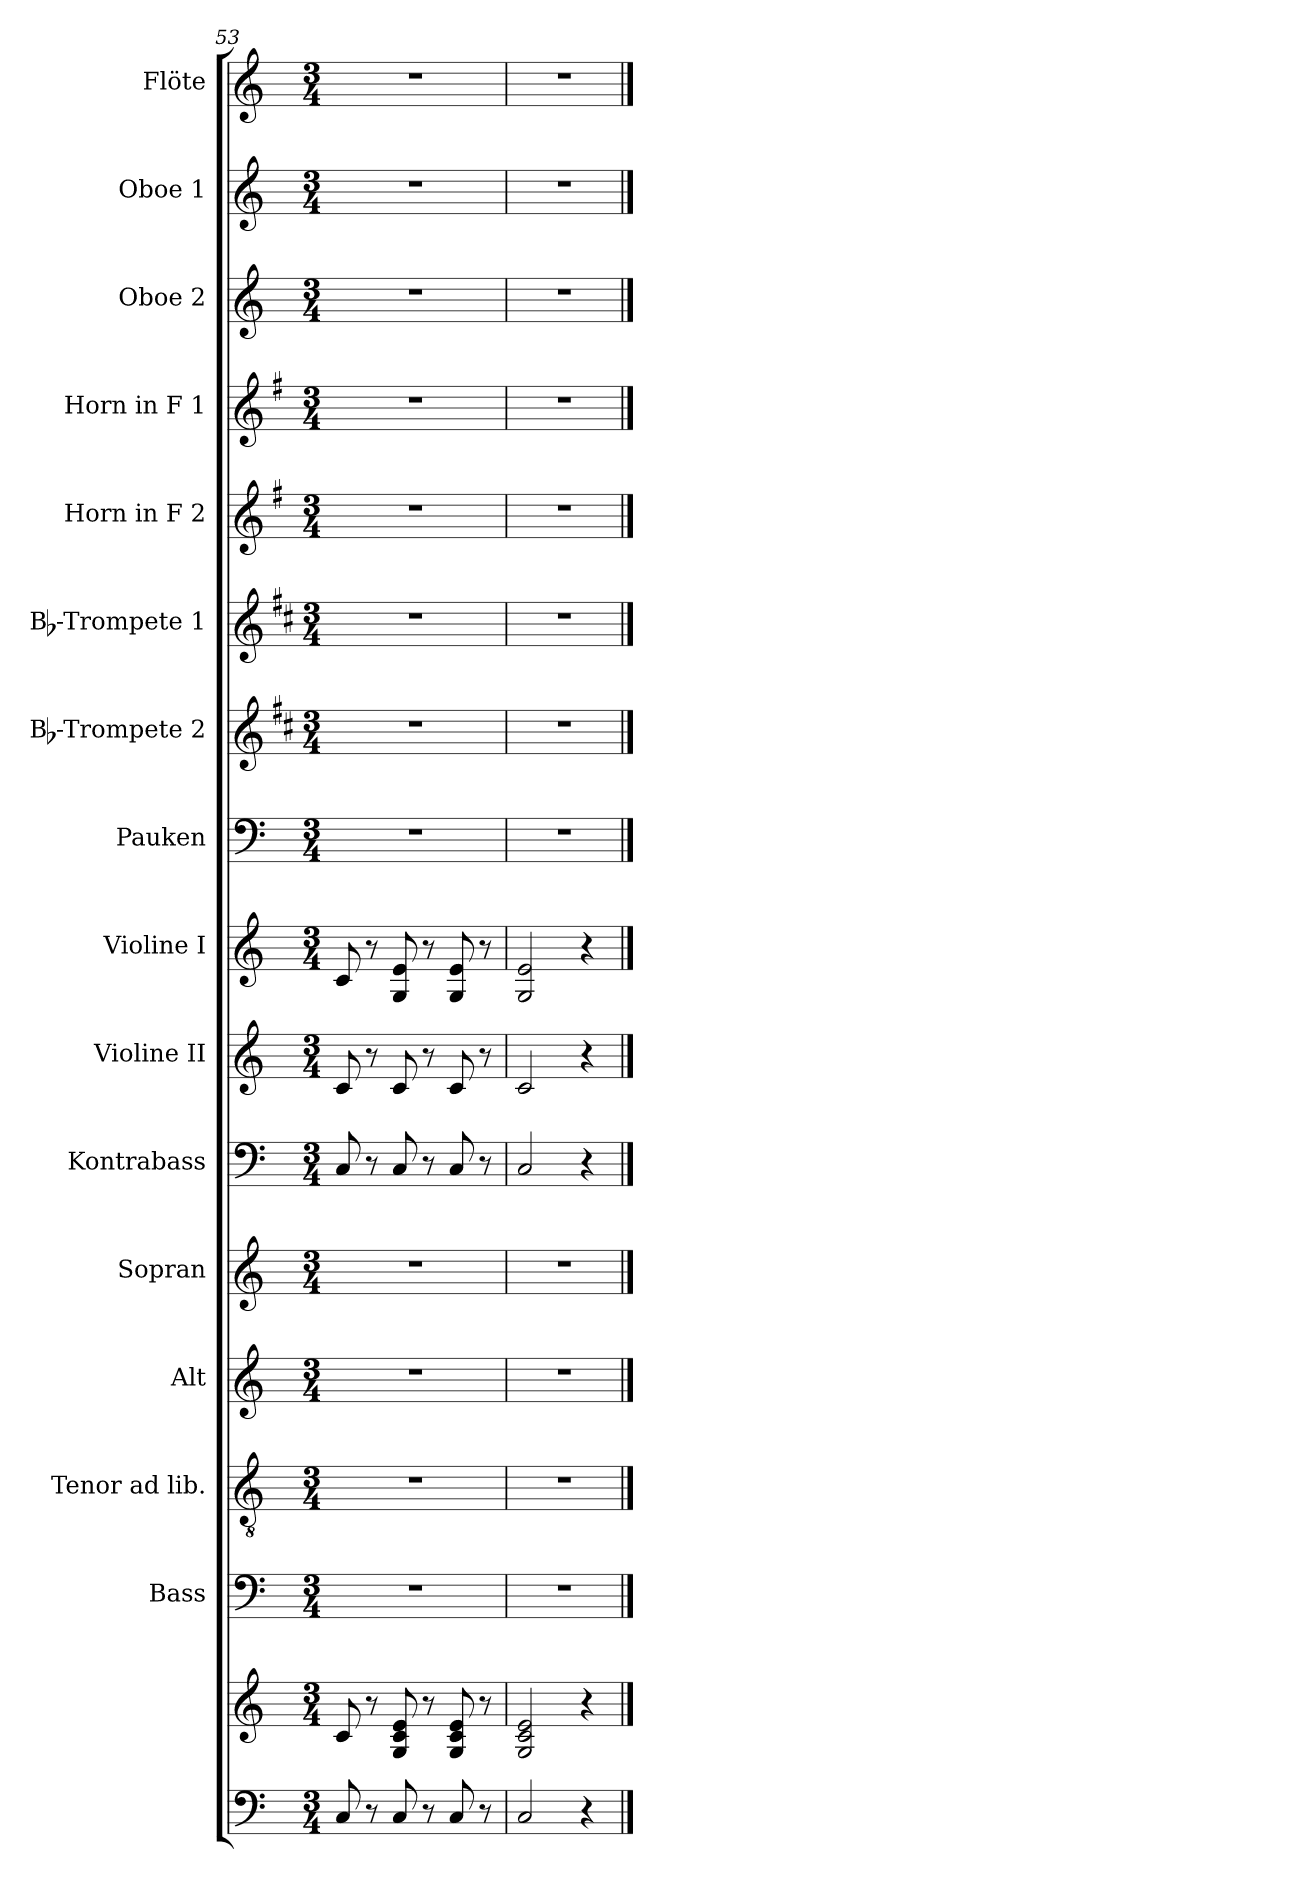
**kern	**kern	**kern	**kern	**kern	**kern	**kern	**kern	**kern	**kern	**kern	**kern	**kern	**kern	**kern	**kern	**kern
*part16	*part16	*part15	*part14	*part13	*part12	*part11	*part10	*part9	*part8	*part7	*part6	*part5	*part4	*part3	*part2	*part1
*staff17	*staff16	*staff15	*staff14	*staff13	*staff12	*staff11	*staff10	*staff9	*staff8	*staff7	*staff6	*staff5	*staff4	*staff3	*staff2	*staff1
*	*	*I"Bass	*I"Tenor ad lib.	*I"Alt	*I"Sopran	*I"Kontrabass	*I"Violine II	*I"Violine I	*I"Pauken	*I"Bb-Trompete 2	*I"Bb-Trompete 1	*I"Horn in F 2	*I"Horn in F 1	*I"Oboe 2	*I"Oboe 1	*I"Flöte
*	*	*I'B.	*I'T.	*I'A.	*I'S.	*I'Kb.	*I'Vl. II	*I'Vl. I	*I'Pk.	*I'Bb Trp. 2	*I'Bb Trp. 1	*	*	*I'Ob. 2	*I'Ob. 1	*I'Fl.
*clefF4	*clefG2	*clefF4	*clefGv2	*clefG2	*clefG2	*clefF4	*clefG2	*clefG2	*clefF4	*clefG2	*clefG2	*clefG2	*clefG2	*clefG2	*clefG2	*clefG2
*	*	*	*	*	*	*ITrd7c12	*	*	*	*ITrd1c2	*ITrd1c2	*ITrd4c7	*ITrd4c7	*	*	*
*k[]	*k[]	*k[]	*k[]	*k[]	*k[]	*k[]	*k[]	*k[]	*k[]	*k[]	*k[]	*k[]	*k[]	*k[]	*k[]	*k[]
*C:	*C:	*C:	*C:	*C:	*C:	*C:	*C:	*C:	*C:	*C:	*C:	*C:	*C:	*C:	*C:	*C:
*M3/4	*M3/4	*M3/4	*M3/4	*M3/4	*M3/4	*M3/4	*M3/4	*M3/4	*M3/4	*M3/4	*M3/4	*M3/4	*M3/4	*M3/4	*M3/4	*M3/4
=53	=53	=53	=53	=53	=53	=53	=53	=53	=53	=53	=53	=53	=53	=53	=53	=53
8C/	8c/	2.r	2.r	2.r	2.r	8CC/	8c/	8c/	2.r	2.r	2.r	2.r	2.r	2.r	2.r	2.r
8r	8r	.	.	.	.	8r	8r	8r	.	.	.	.	.	.	.	.
8C/	8G/ 8c/ 8e/	.	.	.	.	8CC/	8c/	8G/ 8e/	.	.	.	.	.	.	.	.
8r	8r	.	.	.	.	8r	8r	8r	.	.	.	.	.	.	.	.
8C/	8G/ 8c/ 8e/	.	.	.	.	8CC/	8c/	8G/ 8e/	.	.	.	.	.	.	.	.
8r	8r	.	.	.	.	8r	8r	8r	.	.	.	.	.	.	.	.
=54	=54	=54	=54	=54	=54	=54	=54	=54	=54	=54	=54	=54	=54	=54	=54	=54
2C/	2G/ 2c/ 2e/	2.r	2.r	2.r	2.r	2CC/	2c/	2G/ 2e/	2.r	2.r	2.r	2.r	2.r	2.r	2.r	2.r
4r	4r	.	.	.	.	4r	4r	4r	.	.	.	.	.	.	.	.
==	==	==	==	==	==	==	==	==	==	==	==	==	==	==	==	==
*-	*-	*-	*-	*-	*-	*-	*-	*-	*-	*-	*-	*-	*-	*-	*-	*-
